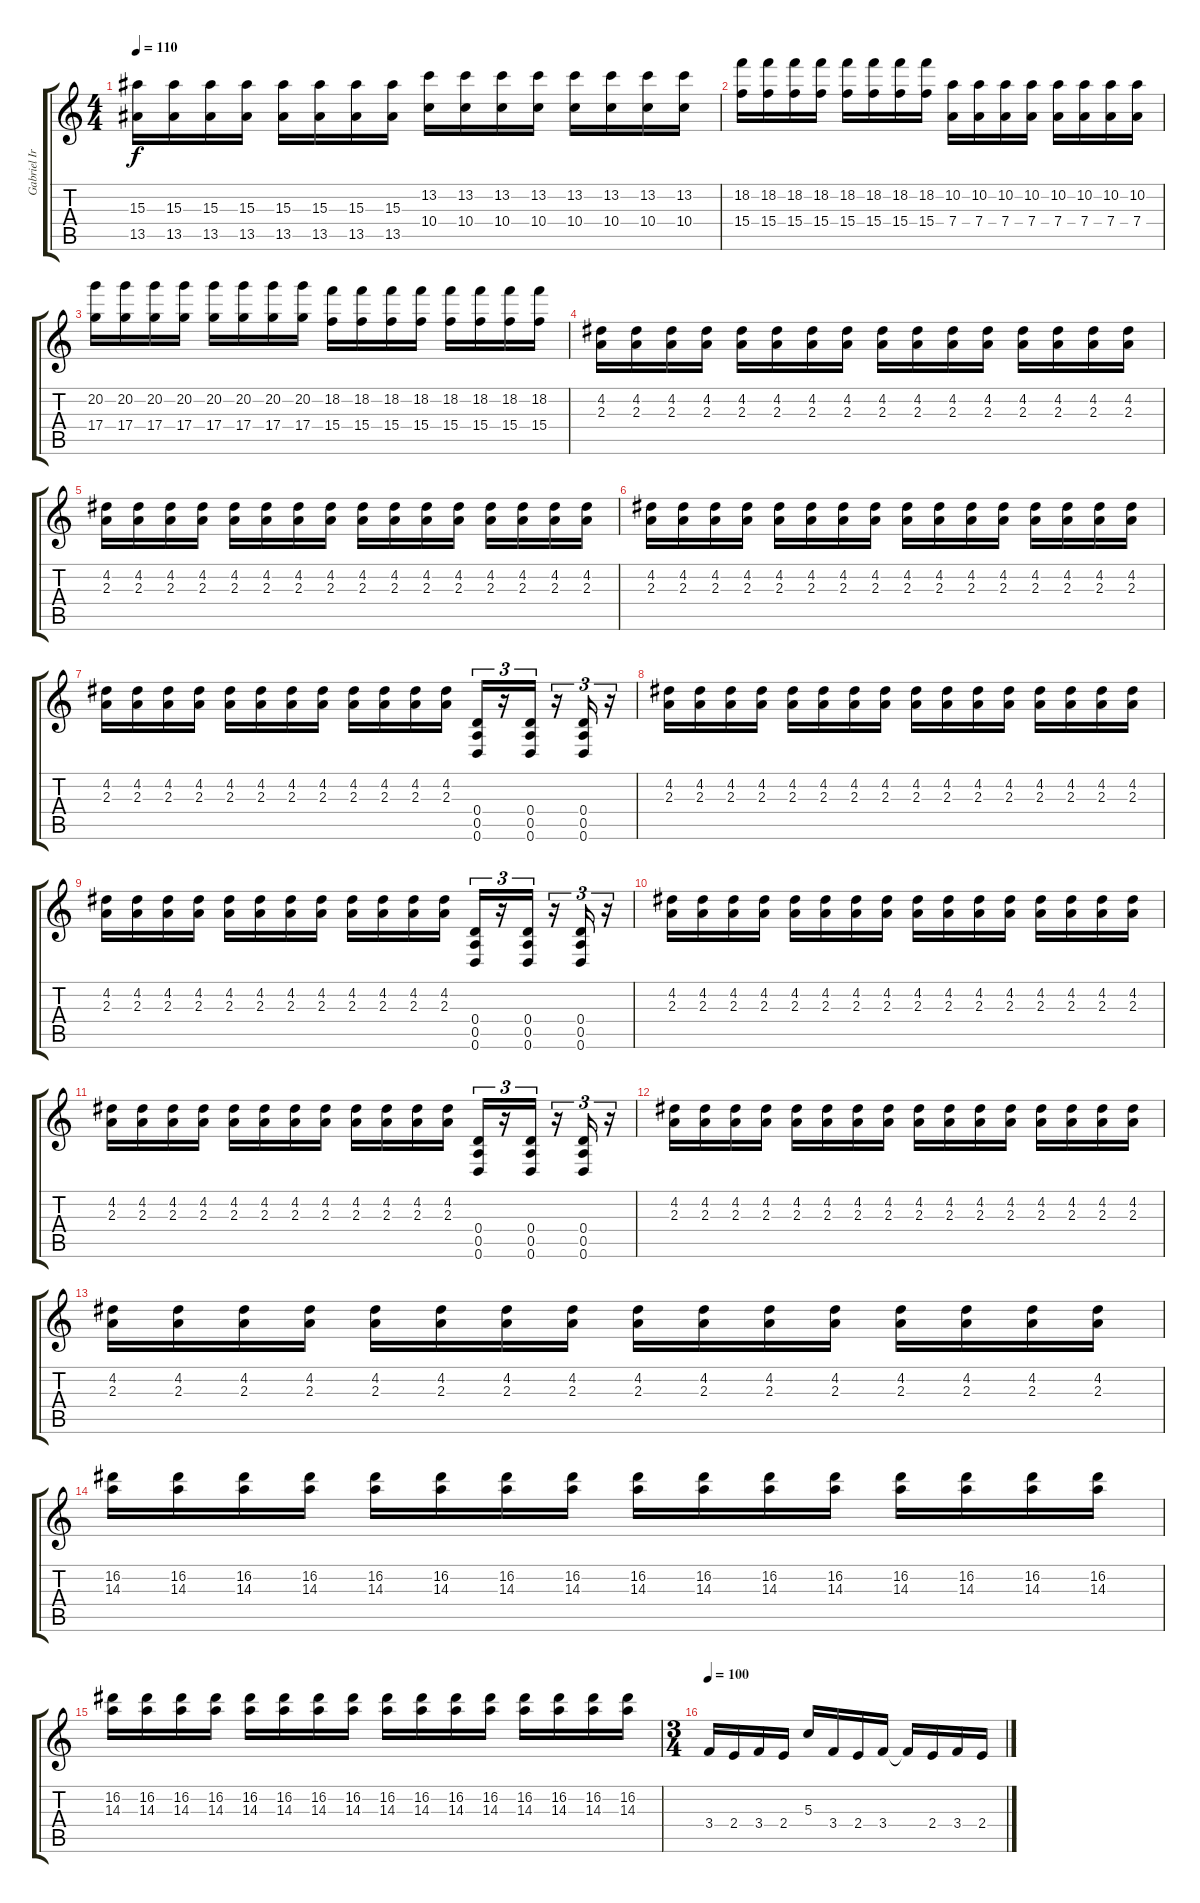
\track ("Gabriel Iraheta-Guitar" "Gabriel Ir") {instrument distortionguitar}
\staff {score tabs}
\tuning (E4 B3 G3 D3 A2 D2) {hide}
\ts (4 4)
\tempo 110
\clef g2
\ks c
(15.3 13.5).16{dy f} (15.3 13.5).16 (15.3 13.5).16 (15.3 13.5).16 (15.3 13.5).16 (15.3 13.5).16 (15.3 13.5).16 (15.3 13.5).16 (13.2 10.4).16 (13.2 10.4).16 (13.2 10.4).16 (13.2 10.4).16 (13.2 10.4).16 (13.2 10.4).16 (13.2 10.4).16 (13.2 10.4).16 |
(18.2 15.4).16 (18.2 15.4).16 (18.2 15.4).16 (18.2 15.4).16 (18.2 15.4).16 (18.2 15.4).16 (18.2 15.4).16 (18.2 15.4).16 (10.2 7.4).16 (10.2 7.4).16 (10.2 7.4).16 (10.2 7.4).16 (10.2 7.4).16 (10.2 7.4).16 (10.2 7.4).16 (10.2 7.4).16 |
(20.2 17.4).16 (20.2 17.4).16 (20.2 17.4).16 (20.2 17.4).16 (20.2 17.4).16 (20.2 17.4).16 (20.2 17.4).16 (20.2 17.4).16 (18.2 15.4).16 (18.2 15.4).16 (18.2 15.4).16 (18.2 15.4).16 (18.2 15.4).16 (18.2 15.4).16 (18.2 15.4).16 (18.2 15.4).16 |
(4.2 2.3).16 (4.2 2.3).16 (4.2 2.3).16 (4.2 2.3).16 (4.2 2.3).16 (4.2 2.3).16 (4.2 2.3).16 (4.2 2.3).16 (4.2 2.3).16 (4.2 2.3).16 (4.2 2.3).16 (4.2 2.3).16 (4.2 2.3).16 (4.2 2.3).16 (4.2 2.3).16 (4.2 2.3).16 |
(4.2 2.3).16 (4.2 2.3).16 (4.2 2.3).16 (4.2 2.3).16 (4.2 2.3).16 (4.2 2.3).16 (4.2 2.3).16 (4.2 2.3).16 (4.2 2.3).16 (4.2 2.3).16 (4.2 2.3).16 (4.2 2.3).16 (4.2 2.3).16 (4.2 2.3).16 (4.2 2.3).16 (4.2 2.3).16 |
(4.2 2.3).16 (4.2 2.3).16 (4.2 2.3).16 (4.2 2.3).16 (4.2 2.3).16 (4.2 2.3).16 (4.2 2.3).16 (4.2 2.3).16 (4.2 2.3).16 (4.2 2.3).16 (4.2 2.3).16 (4.2 2.3).16 (4.2 2.3).16 (4.2 2.3).16 (4.2 2.3).16 (4.2 2.3).16 |
(4.2 2.3).16 (4.2 2.3).16 (4.2 2.3).16 (4.2 2.3).16 (4.2 2.3).16 (4.2 2.3).16 (4.2 2.3).16 (4.2 2.3).16 (4.2 2.3).16 (4.2 2.3).16 (4.2 2.3).16 (4.2 2.3).16 (0.4 0.5 0.6).16{tu (3 2)} r.16{tu (3 2)} (0.4 0.5 0.6).16{tu (3 2)} r.16{tu (3 2)} (0.4 0.5 0.6).16{tu (3 2)} r.16{tu (3 2)} |
(4.2 2.3).16 (4.2 2.3).16 (4.2 2.3).16 (4.2 2.3).16 (4.2 2.3).16 (4.2 2.3).16 (4.2 2.3).16 (4.2 2.3).16 (4.2 2.3).16 (4.2 2.3).16 (4.2 2.3).16 (4.2 2.3).16 (4.2 2.3).16 (4.2 2.3).16 (4.2 2.3).16 (4.2 2.3).16 |
(4.2 2.3).16 (4.2 2.3).16 (4.2 2.3).16 (4.2 2.3).16 (4.2 2.3).16 (4.2 2.3).16 (4.2 2.3).16 (4.2 2.3).16 (4.2 2.3).16 (4.2 2.3).16 (4.2 2.3).16 (4.2 2.3).16 (0.4 0.5 0.6).16{tu (3 2)} r.16{tu (3 2)} (0.4 0.5 0.6).16{tu (3 2)} r.16{tu (3 2)} (0.4 0.5 0.6).16{tu (3 2)} r.16{tu (3 2)} |
(4.2 2.3).16 (4.2 2.3).16 (4.2 2.3).16 (4.2 2.3).16 (4.2 2.3).16 (4.2 2.3).16 (4.2 2.3).16 (4.2 2.3).16 (4.2 2.3).16 (4.2 2.3).16 (4.2 2.3).16 (4.2 2.3).16 (4.2 2.3).16 (4.2 2.3).16 (4.2 2.3).16 (4.2 2.3).16 |
(4.2 2.3).16 (4.2 2.3).16 (4.2 2.3).16 (4.2 2.3).16 (4.2 2.3).16 (4.2 2.3).16 (4.2 2.3).16 (4.2 2.3).16 (4.2 2.3).16 (4.2 2.3).16 (4.2 2.3).16 (4.2 2.3).16 (0.4 0.5 0.6).16{tu (3 2)} r.16{tu (3 2)} (0.4 0.5 0.6).16{tu (3 2)} r.16{tu (3 2)} (0.4 0.5 0.6).16{tu (3 2)} r.16{tu (3 2)} |
(4.2 2.3).16 (4.2 2.3).16 (4.2 2.3).16 (4.2 2.3).16 (4.2 2.3).16 (4.2 2.3).16 (4.2 2.3).16 (4.2 2.3).16 (4.2 2.3).16 (4.2 2.3).16 (4.2 2.3).16 (4.2 2.3).16 (4.2 2.3).16 (4.2 2.3).16 (4.2 2.3).16 (4.2 2.3).16 |
(4.2 2.3).16 (4.2 2.3).16 (4.2 2.3).16 (4.2 2.3).16 (4.2 2.3).16 (4.2 2.3).16 (4.2 2.3).16 (4.2 2.3).16 (4.2 2.3).16 (4.2 2.3).16 (4.2 2.3).16 (4.2 2.3).16 (4.2 2.3).16 (4.2 2.3).16 (4.2 2.3).16 (4.2 2.3).16 |
(16.2 14.3).16 (16.2 14.3).16 (16.2 14.3).16 (16.2 14.3).16 (16.2 14.3).16 (16.2 14.3).16 (16.2 14.3).16 (16.2 14.3).16 (16.2 14.3).16 (16.2 14.3).16 (16.2 14.3).16 (16.2 14.3).16 (16.2 14.3).16 (16.2 14.3).16 (16.2 14.3).16 (16.2 14.3).16 |
(16.2 14.3).16 (16.2 14.3).16 (16.2 14.3).16 (16.2 14.3).16 (16.2 14.3).16 (16.2 14.3).16 (16.2 14.3).16 (16.2 14.3).16 (16.2 14.3).16 (16.2 14.3).16 (16.2 14.3).16 (16.2 14.3).16 (16.2 14.3).16 (16.2 14.3).16 (16.2 14.3).16 (16.2 14.3).16 |
\ts (3 4)
\tempo 100
3.4.16{instrument electricguitarclean} 2.4.16 3.4.16 2.4.16 5.3.16 3.4.16 2.4.16 3.4.16 3.4{t}.16 2.4.16 3.4.16 2.4.16
